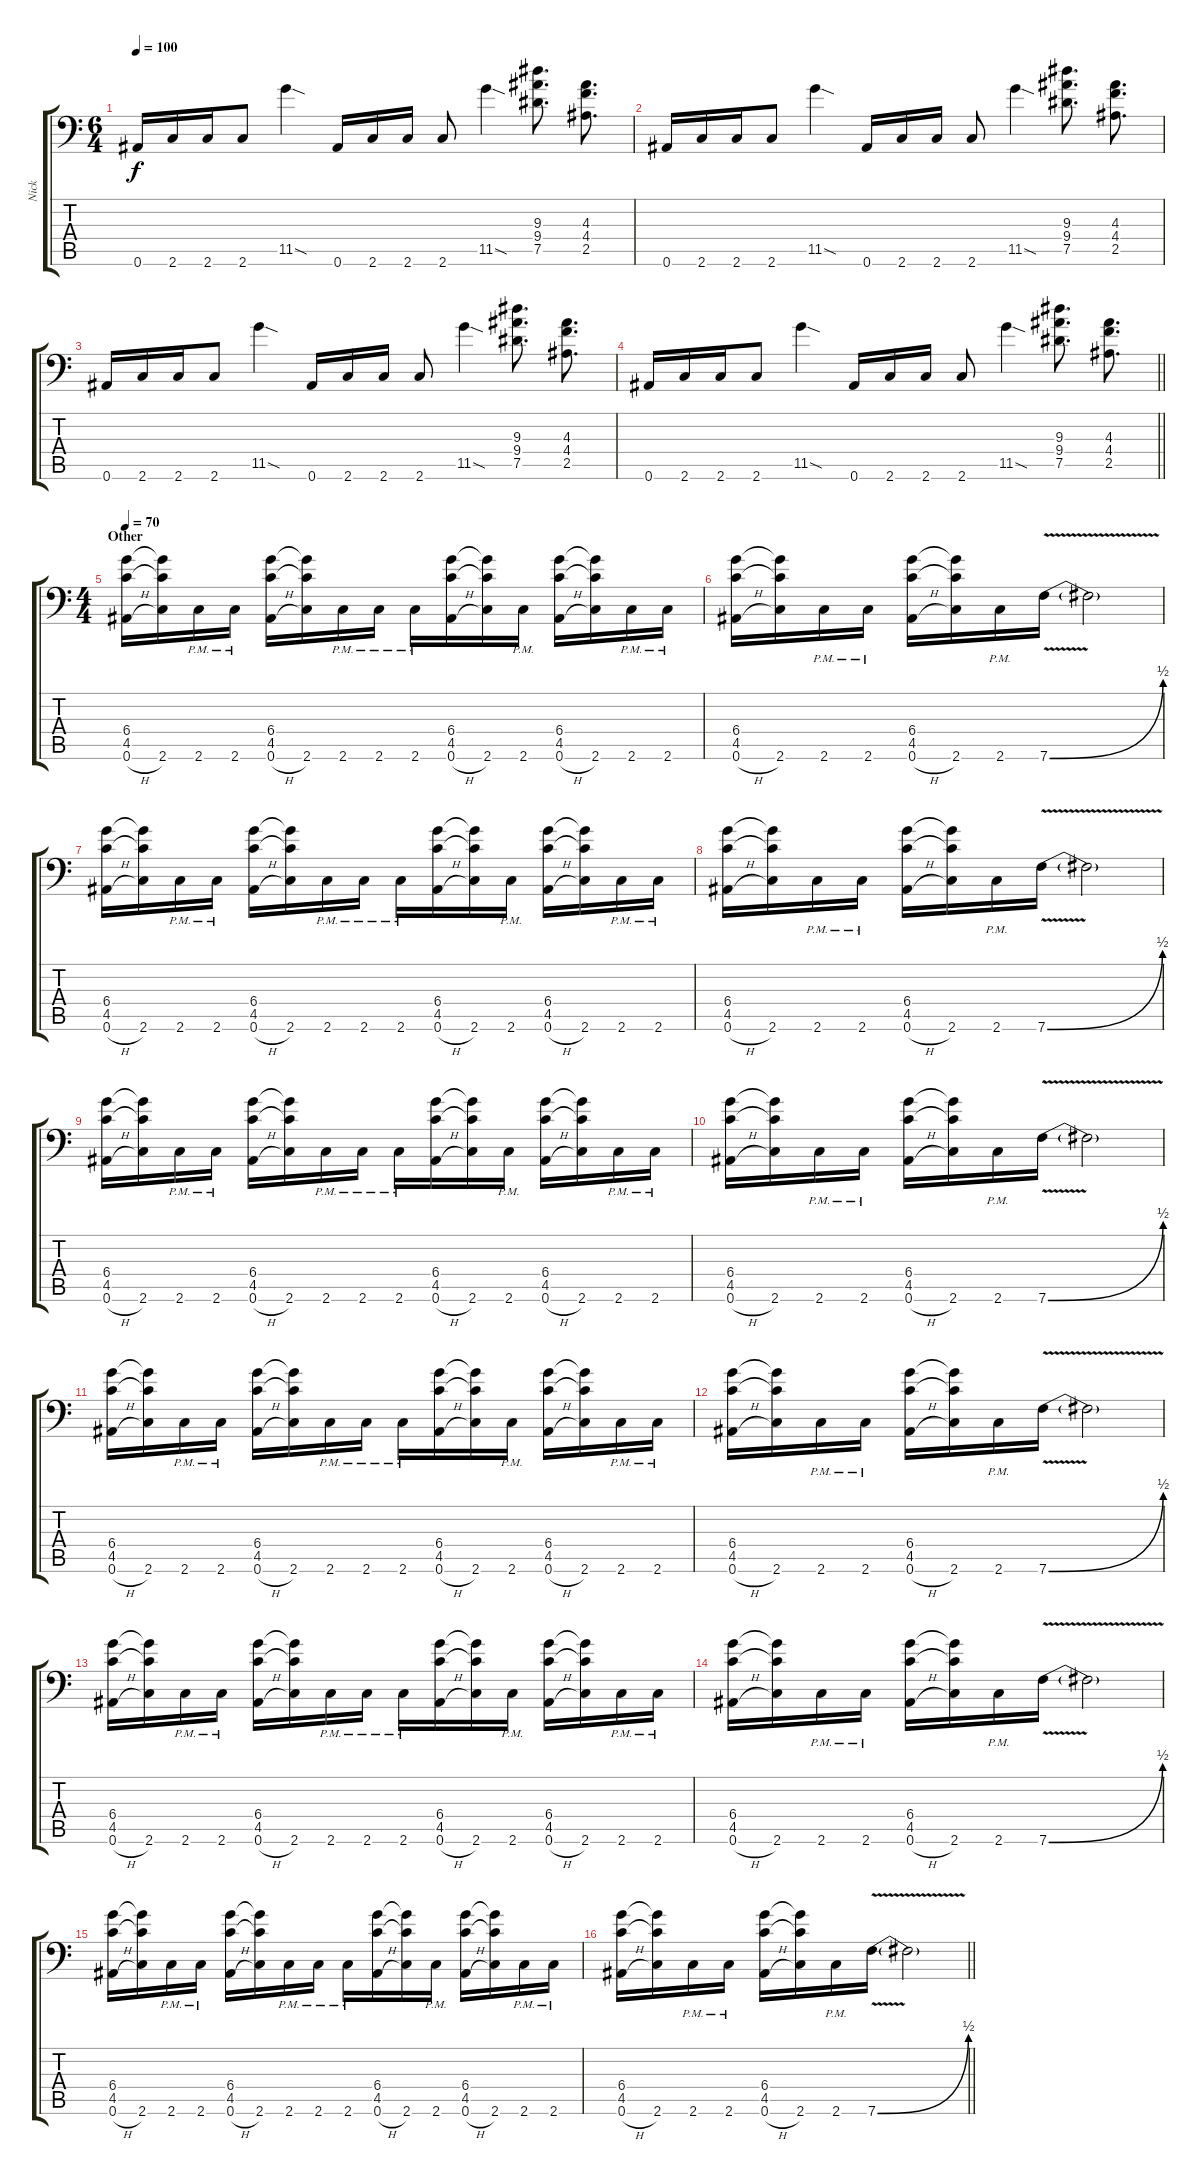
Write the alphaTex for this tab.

\track ("Nick" "Nick") {instrument distortionguitar}
\staff {score tabs}
\tuning (Eb4 Bb3 Gb3 Db3 Ab2 Bb1) {hide}
\ts (6 4)
\tempo 100
\clef f4
\ks c
0.6.16{dy f} 2.6.16 2.6.16 2.6.8 11.5{sod}.4 0.6.16 2.6.16 2.6.16 2.6.8 11.5{sod}.4 (9.3 9.4 7.5).8{d} (4.3 4.4 2.5).8{d} |
0.6.16 2.6.16 2.6.16 2.6.8 11.5{sod}.4 0.6.16 2.6.16 2.6.16 2.6.8 11.5{sod}.4 (9.3 9.4 7.5).8{d} (4.3 4.4 2.5).8{d} |
0.6.16 2.6.16 2.6.16 2.6.8 11.5{sod}.4 0.6.16 2.6.16 2.6.16 2.6.8 11.5{sod}.4 (9.3 9.4 7.5).8{d} (4.3 4.4 2.5).8{d} |
\barLineRight lightlight
0.6.16 2.6.16 2.6.16 2.6.8 11.5{sod}.4 0.6.16 2.6.16 2.6.16 2.6.8 11.5{sod}.4 (9.3 9.4 7.5).8{d} (4.3 4.4 2.5).8{d} |
\ts (4 4)
\section ("" "Other")
\tempo 70
(6.4 4.5 0.6{h}).16 (6.4{t} 4.5{t} 2.6).16 2.6{pm}.16 2.6{pm}.16 (6.4 4.5 0.6{h}).16 (6.4{t} 4.5{t} 2.6).16 2.6{pm}.16 2.6{pm}.16 2.6{pm}.16 (6.4 4.5 0.6{h}).16 (6.4{t} 4.5{t} 2.6).16 2.6{pm}.16 (6.4 4.5 0.6{h}).16 (6.4{t} 4.5{t} 2.6).16 2.6{pm}.16 2.6{pm}.16 |
(6.4 4.5 0.6{h}).16 (6.4{t} 4.5{t} 2.6).16 2.6{pm}.16 2.6{pm}.16 (6.4 4.5 0.6{h}).16 (6.4{t} 4.5{t} 2.6).16 2.6{pm}.16 7.6{be (bend 0 0 60 2) v}.16 7.6{t}.2 |
(6.4 4.5 0.6{h}).16 (6.4{t} 4.5{t} 2.6).16 2.6{pm}.16 2.6{pm}.16 (6.4 4.5 0.6{h}).16 (6.4{t} 4.5{t} 2.6).16 2.6{pm}.16 2.6{pm}.16 2.6{pm}.16 (6.4 4.5 0.6{h}).16 (6.4{t} 4.5{t} 2.6).16 2.6{pm}.16 (6.4 4.5 0.6{h}).16 (6.4{t} 4.5{t} 2.6).16 2.6{pm}.16 2.6{pm}.16 |
(6.4 4.5 0.6{h}).16 (6.4{t} 4.5{t} 2.6).16 2.6{pm}.16 2.6{pm}.16 (6.4 4.5 0.6{h}).16 (6.4{t} 4.5{t} 2.6).16 2.6{pm}.16 7.6{be (bend 0 0 60 2) v}.16 7.6{t}.2 |
(6.4 4.5 0.6{h}).16 (6.4{t} 4.5{t} 2.6).16 2.6{pm}.16 2.6{pm}.16 (6.4 4.5 0.6{h}).16 (6.4{t} 4.5{t} 2.6).16 2.6{pm}.16 2.6{pm}.16 2.6{pm}.16 (6.4 4.5 0.6{h}).16 (6.4{t} 4.5{t} 2.6).16 2.6{pm}.16 (6.4 4.5 0.6{h}).16 (6.4{t} 4.5{t} 2.6).16 2.6{pm}.16 2.6{pm}.16 |
(6.4 4.5 0.6{h}).16 (6.4{t} 4.5{t} 2.6).16 2.6{pm}.16 2.6{pm}.16 (6.4 4.5 0.6{h}).16 (6.4{t} 4.5{t} 2.6).16 2.6{pm}.16 7.6{be (bend 0 0 60 2) v}.16 7.6{t}.2 |
(6.4 4.5 0.6{h}).16 (6.4{t} 4.5{t} 2.6).16 2.6{pm}.16 2.6{pm}.16 (6.4 4.5 0.6{h}).16 (6.4{t} 4.5{t} 2.6).16 2.6{pm}.16 2.6{pm}.16 2.6{pm}.16 (6.4 4.5 0.6{h}).16 (6.4{t} 4.5{t} 2.6).16 2.6{pm}.16 (6.4 4.5 0.6{h}).16 (6.4{t} 4.5{t} 2.6).16 2.6{pm}.16 2.6{pm}.16 |
(6.4 4.5 0.6{h}).16 (6.4{t} 4.5{t} 2.6).16 2.6{pm}.16 2.6{pm}.16 (6.4 4.5 0.6{h}).16 (6.4{t} 4.5{t} 2.6).16 2.6{pm}.16 7.6{be (bend 0 0 60 2) v}.16 7.6{t}.2 |
(6.4 4.5 0.6{h}).16 (6.4{t} 4.5{t} 2.6).16 2.6{pm}.16 2.6{pm}.16 (6.4 4.5 0.6{h}).16 (6.4{t} 4.5{t} 2.6).16 2.6{pm}.16 2.6{pm}.16 2.6{pm}.16 (6.4 4.5 0.6{h}).16 (6.4{t} 4.5{t} 2.6).16 2.6{pm}.16 (6.4 4.5 0.6{h}).16 (6.4{t} 4.5{t} 2.6).16 2.6{pm}.16 2.6{pm}.16 |
(6.4 4.5 0.6{h}).16 (6.4{t} 4.5{t} 2.6).16 2.6{pm}.16 2.6{pm}.16 (6.4 4.5 0.6{h}).16 (6.4{t} 4.5{t} 2.6).16 2.6{pm}.16 7.6{be (bend 0 0 60 2) v}.16 7.6{t}.2 |
(6.4 4.5 0.6{h}).16 (6.4{t} 4.5{t} 2.6).16 2.6{pm}.16 2.6{pm}.16 (6.4 4.5 0.6{h}).16 (6.4{t} 4.5{t} 2.6).16 2.6{pm}.16 2.6{pm}.16 2.6{pm}.16 (6.4 4.5 0.6{h}).16 (6.4{t} 4.5{t} 2.6).16 2.6{pm}.16 (6.4 4.5 0.6{h}).16 (6.4{t} 4.5{t} 2.6).16 2.6{pm}.16 2.6{pm}.16 |
\barLineRight lightlight
(6.4 4.5 0.6{h}).16 (6.4{t} 4.5{t} 2.6).16 2.6{pm}.16 2.6{pm}.16 (6.4 4.5 0.6{h}).16 (6.4{t} 4.5{t} 2.6).16 2.6{pm}.16 7.6{be (bend 0 0 60 2) v}.16 7.6{t}.2
